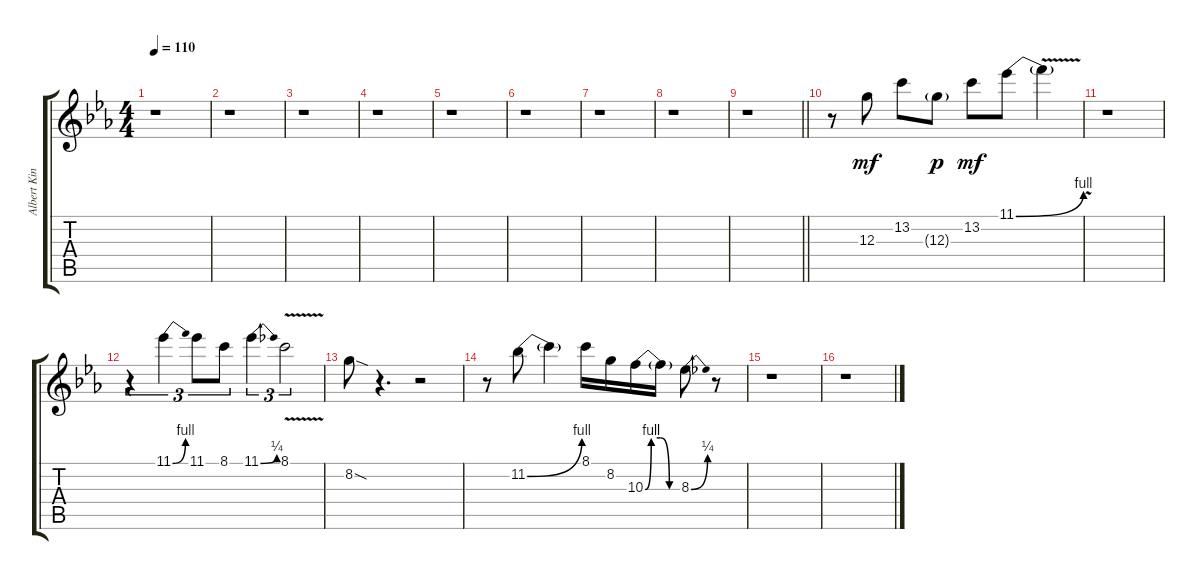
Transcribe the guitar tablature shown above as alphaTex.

\track ("Albert King" "Albert Kin") {instrument electricguitarjazz}
\staff {score tabs}
\tuning (E4 B3 G3 D3 A2 E2) {hide}
\ts (4 4)
\tempo 110
\clef g2
\ks eb
r.1{dy fff} |
r.1 |
r.1 |
r.1 |
r.1 |
r.1 |
r.1 |
r.1 |
\barLineRight lightlight
r.1 |
r.8 12.3.8{dy mf} 13.2.8 12.3{g}.8{dy p} 13.2.8{dy mf} 11.1{be (bend 0 0 60 4)}.8 11.1{v t}.4 |
r.1 |
r.4{tu (3 2)} 11.1{be (bend 0 0 60 4)}.4{tu (3 2)} 11.1.8{tu (3 2)} 8.1.8{tu (3 2)} 11.1{be (bend 0 0 60 1)}.4{tu (3 2)} 8.1{v}.2{tu (3 2)} |
8.2{sod}.8 r.4{d} r.2 |
r.8 11.2{be (bend 0 0 60 4)}.8 11.2{t}.4 8.1.16 8.2.16 10.3{be (custom 0 0 10 4 25 4 40 0 60 0)}.16 10.3{t}.16 8.3{be (bend 0 0 60 1)}.8 r.8 |
r.1 |
r.1
